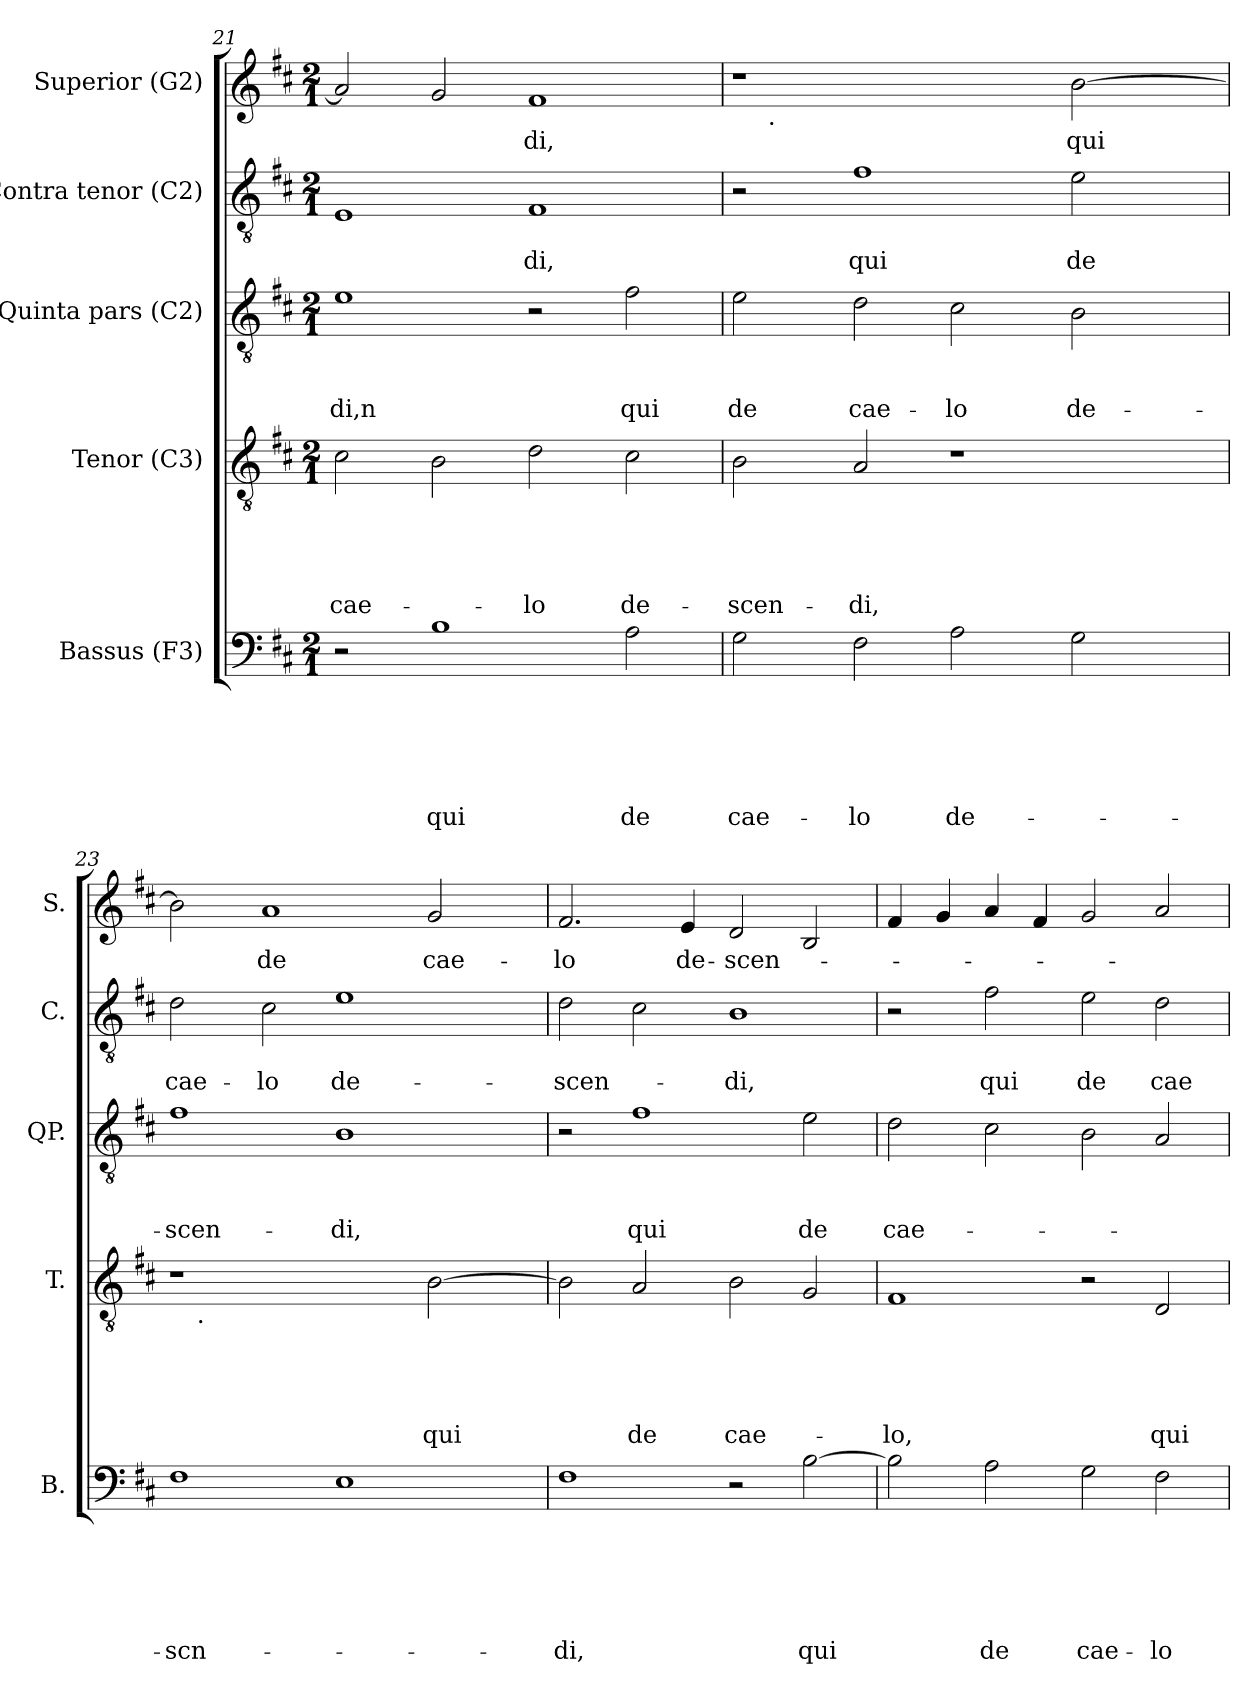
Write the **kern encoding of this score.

**kern	**text	**text	**text	**text	**text	**text	**kern	**text	**text	**text	**text	**text	**kern	**text	**text	**text	**kern	**text	**text	**kern	**text
*part5	*part5	*part5	*part5	*part5	*part5	*part5	*part4	*part4	*part4	*part4	*part4	*part4	*part3	*part3	*part3	*part3	*part2	*part2	*part2	*part1	*part1
*staff5	*staff5	*staff5	*staff5	*staff5	*staff5	*staff5	*staff4	*staff4	*staff4	*staff4	*staff4	*staff4	*staff3	*staff3	*staff3	*staff3	*staff2	*staff2	*staff2	*staff1	*staff1
*I"Bassus (F3)	*	*	*	*	*	*	*I"Tenor (C3)	*	*	*	*	*	*I"Quinta pars (C2)	*	*	*	*I"Contra tenor (C2)	*	*	*I"Superior (G2)	*
*I'B.	*	*	*	*	*	*	*I'T.	*	*	*	*	*	*I'QP.	*	*	*	*I'C.	*	*	*I'S.	*
!!LO:LB:g=z
*clefF4	*	*	*	*	*	*	*clefGv2	*	*	*	*	*	*clefGv2	*	*	*	*clefGv2	*	*	*clefG2	*
*k[f#c#]	*	*	*	*	*	*	*k[f#c#]	*	*	*	*	*	*k[f#c#]	*	*	*	*k[f#c#]	*	*	*k[f#c#]	*
*D:	*	*	*	*	*	*	*D:	*	*	*	*	*	*D:	*	*	*	*D:	*	*	*D:	*
*M2/1	*	*	*	*	*	*	*M2/1	*	*	*	*	*	*M2/1	*	*	*	*M2/1	*	*	*M2/1	*
=21	=21	=21	=21	=21	=21	=21	=21	=21	=21	=21	=21	=21	=21	=21	=21	=21	=21	=21	=21	=21	=21
!	!	!	!	!	!	!	!	!	!	!	!	!LO:LY:b	!	!	!	!LO:LY:b:rj	!	!	!	!	!
2r	.	.	.	.	.	.	2c#\	.	.	.	.	cae-	1e	.	.	-di,n	1E	.	.	2a/]	.
!	!	!	!	!	!	!LO:LY:b	!	!	!	!	!	!	!	!	!	!	!	!	!	!	!
1B	.	.	.	.	.	qui	2B\	.	.	.	.	.	.	.	.	.	.	.	.	2g/	.
!	!	!	!	!	!	!	!	!	!	!	!	!LO:LY:b	!	!	!	!	!	!	!LO:LY:b	!	!LO:LY:b
.	.	.	.	.	.	.	2d\	.	.	.	.	-lo	2r	.	.	.	1F#	.	-di,	1f#	-di,
!	!	!	!	!	!	!LO:LY:b	!	!	!	!	!	!LO:LY:b	!	!	!	!LO:LY:b	!	!	!	!	!
2A\	.	.	.	.	.	de	2c#\	.	.	.	.	de-	2f#\	.	.	qui	.	.	.	.	.
=22	=22	=22	=22	=22	=22	=22	=22	=22	=22	=22	=22	=22	=22	=22	=22	=22	=22	=22	=22	=22	=22
!	!	!	!	!	!	!LO:LY:b	!	!	!	!	!	!LO:LY:b	!	!	!	!LO:LY:b	!	!	!	!	!
*	*	*	*	*	*	*	*	*	*	*	*	*	*	*	*	*	*	*	*	*^	*
2G\	.	.	.	.	.	cae-	2B\	.	.	.	.	-scen-	2e\	.	.	de	2r	.	.	1r	16.ryy	.
!	!	!	!	!	!	!	!	!	!	!	!	!	!	!	!	!	!	!	!	!	!LO:TX:b:t=.	!
.	.	.	.	.	.	.	.	.	.	.	.	.	.	.	.	.	.	.	.	.	1ryy	.
!	!	!	!	!	!	!LO:LY:b	!	!	!	!	!	!LO:LY:b	!	!	!	!LO:LY:b	!	!	!LO:LY:b	!	!	!
2F#\	.	.	.	.	.	-lo	2A/	.	.	.	.	-di,	2d\	.	.	cae-	1f#	.	qui	.	.	.
!	!	!	!	!	!	!LO:LY:b	!	!	!	!	!	!	!	!	!	!LO:LY:b	!	!	!	!	!	!
2A\	.	.	.	.	.	de-	1r	.	.	.	.	.	2c#\	.	.	-lo	.	.	.	2ryy	.	.
.	.	.	.	.	.	.	.	.	.	.	.	.	.	.	.	.	.	.	.	.	2ryy	.
!	!	!	!	!	!	!	!	!	!	!	!	!	!	!	!	!LO:LY:b	!	!	!LO:LY:b	!	!	!LO:LY:b
2G\	.	.	.	.	.	.	.	.	.	.	.	.	2B\	.	.	de-	2e\	.	de	[>2b\	.	qui
.	.	.	.	.	.	.	.	.	.	.	.	.	.	.	.	.	.	.	.	.	4ryy	.
.	.	.	.	.	.	.	.	.	.	.	.	.	.	.	.	.	.	.	.	.	8ryy	.
.	.	.	.	.	.	.	.	.	.	.	.	.	.	.	.	.	.	.	.	.	32ryy	.
=23	=23	=23	=23	=23	=23	=23	=23	=23	=23	=23	=23	=23	=23	=23	=23	=23	=23	=23	=23	=23	=23	=23
!	!	!	!	!	!	!LO:LY:b	!	!	!	!	!	!	!	!	!	!LO:LY:b	!	!	!LO:LY:b	!	!	!
*	*	*	*	*	*	*	*^	*	*	*	*	*	*	*	*	*	*	*	*	*v	*v	*
1F#	.	.	.	.	.	-scn-	1r	16.ryy	.	.	.	.	.	1f#	.	.	-scen-	2d\	.	cae-	2b\]	.
!	!	!	!	!	!	!	!	!LO:TX:b:t=.	!	!	!	!	!	!	!	!	!	!	!	!	!	!
.	.	.	.	.	.	.	.	1ryy	.	.	.	.	.	.	.	.	.	.	.	.	.	.
!	!	!	!	!	!	!	!	!	!	!	!	!	!	!	!	!	!	!	!	!LO:LY:b	!	!LO:LY:b
.	.	.	.	.	.	.	.	.	.	.	.	.	.	.	.	.	.	2c#\	.	-lo	1a	de
!	!	!	!	!	!	!	!	!	!	!	!	!	!	!	!	!	!LO:LY:b	!	!	!LO:LY:b	!	!
1E	.	.	.	.	.	.	2ryy	.	.	.	.	.	.	1B	.	.	-di,	1e	.	de-	.	.
.	.	.	.	.	.	.	.	2ryy	.	.	.	.	.	.	.	.	.	.	.	.	.	.
!	!	!	!	!	!	!	!	!	!	!	!	!	!LO:LY:b	!	!	!	!	!	!	!	!	!LO:LY:b
.	.	.	.	.	.	.	[>2B\	.	.	.	.	.	qui	.	.	.	.	.	.	.	2g/	cae-
.	.	.	.	.	.	.	.	4ryy	.	.	.	.	.	.	.	.	.	.	.	.	.	.
.	.	.	.	.	.	.	.	8ryy	.	.	.	.	.	.	.	.	.	.	.	.	.	.
.	.	.	.	.	.	.	.	32ryy	.	.	.	.	.	.	.	.	.	.	.	.	.	.
=24	=24	=24	=24	=24	=24	=24	=24	=24	=24	=24	=24	=24	=24	=24	=24	=24	=24	=24	=24	=24	=24	=24
!	!	!	!	!	!	!LO:LY:b	!	!	!	!	!	!	!	!	!	!	!	!	!	!LO:LY:b	!	!LO:LY:b
*	*	*	*	*	*	*	*v	*v	*	*	*	*	*	*	*	*	*	*	*	*	*	*
1F#	.	.	.	.	.	-di,	2B\]	.	.	.	.	.	2r	.	.	.	2d\	.	-scen-	2.f#/	-lo
!	!	!	!	!	!	!	!	!	!	!	!	!LO:LY:b	!	!	!	!LO:LY:b	!	!	!	!	!
.	.	.	.	.	.	.	2A/	.	.	.	.	de	1f#	.	.	qui	2c#\	.	.	.	.
!	!	!	!	!	!	!	!	!	!	!	!	!	!	!	!	!	!	!	!	!	!LO:LY:b
.	.	.	.	.	.	.	.	.	.	.	.	.	.	.	.	.	.	.	.	4e/	de-
!	!	!	!	!	!	!	!	!	!	!	!	!LO:LY:b	!	!	!	!	!	!	!LO:LY:b	!	!LO:LY:b
2r	.	.	.	.	.	.	2B\	.	.	.	.	cae-	.	.	.	.	1B	.	-di,	2d/	-scen-
!	!	!	!	!	!	!LO:LY:b	!	!	!	!	!	!	!	!	!	!LO:LY:b	!	!	!	!	!
[>2B\	.	.	.	.	.	qui	2G/	.	.	.	.	.	2e\	.	.	de	.	.	.	2B/	.
!!LO:PB:g=z
=25	=25	=25	=25	=25	=25	=25	=25	=25	=25	=25	=25	=25	=25	=25	=25	=25	=25	=25	=25	=25	=25
!	!	!	!	!	!	!	!	!	!	!	!	!LO:LY:b	!	!	!	!LO:LY:b	!	!	!	!	!
2B\]	.	.	.	.	.	.	1F#	.	.	.	.	-lo,	2d\	.	.	cae-	2r	.	.	4f#/	.
.	.	.	.	.	.	.	.	.	.	.	.	.	.	.	.	.	.	.	.	4g/	.
!	!	!	!	!	!	!LO:LY:b	!	!	!	!	!	!	!	!	!	!	!	!	!LO:LY:b	!	!
2A\	.	.	.	.	.	de	.	.	.	.	.	.	2c#\	.	.	.	2f#\	.	qui	4a/	.
.	.	.	.	.	.	.	.	.	.	.	.	.	.	.	.	.	.	.	.	4f#/	.
!	!	!	!	!	!	!LO:LY:b	!	!	!	!	!	!	!	!	!	!	!	!	!LO:LY:b	!	!
2G\	.	.	.	.	.	cae-	2r	.	.	.	.	.	2B\	.	.	.	2e\	.	de	2g/	.
!	!	!	!	!	!	!LO:LY:b	!	!	!	!	!	!LO:LY:b	!	!	!	!	!	!	!LO:LY:b	!	!
2F#\	.	.	.	.	.	-lo	2D/	.	.	.	.	qui	2A/	.	.	.	2d\	.	cae-	2a/	.
=	=	=	=	=	=	=	=	=	=	=	=	=	=	=	=	=	=	=	=	=	=
*-	*-	*-	*-	*-	*-	*-	*-	*-	*-	*-	*-	*-	*-	*-	*-	*-	*-	*-	*-	*-	*-
